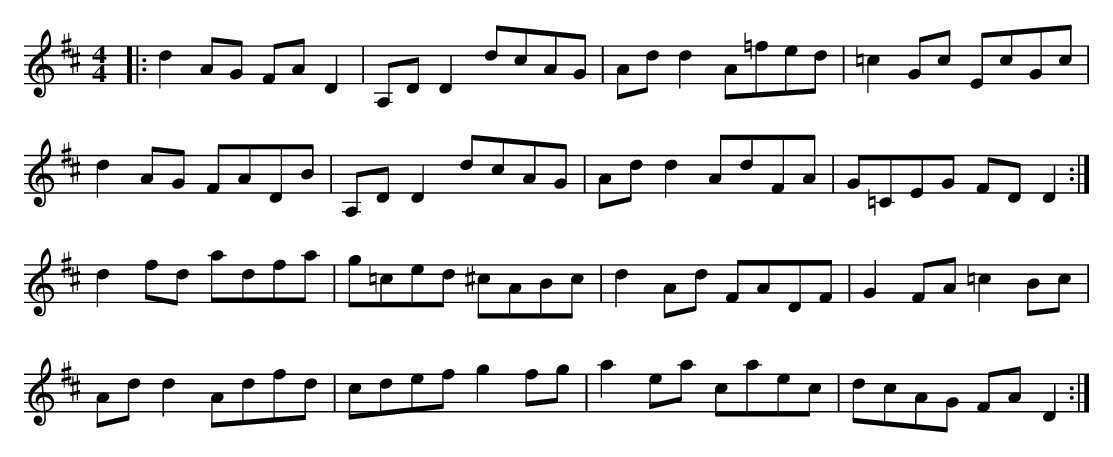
X:1
M:4/4
K:D
|:d2 AG FA D2|A,D D2 dcAG|Ad d2 A=fed|=c2 Gc EcGc|
d2 AG FADB|A,D D2 dcAG|Ad d2 AdFA|G=CEG FD D2:|
d2 fd adfa|g=ced ^cABc|d2 Ad FADF|G2 FA =c2 Bc|
Ad d2 Adfd|cdef g2 fg|a2 ea caec|dcAG FA D2:|
